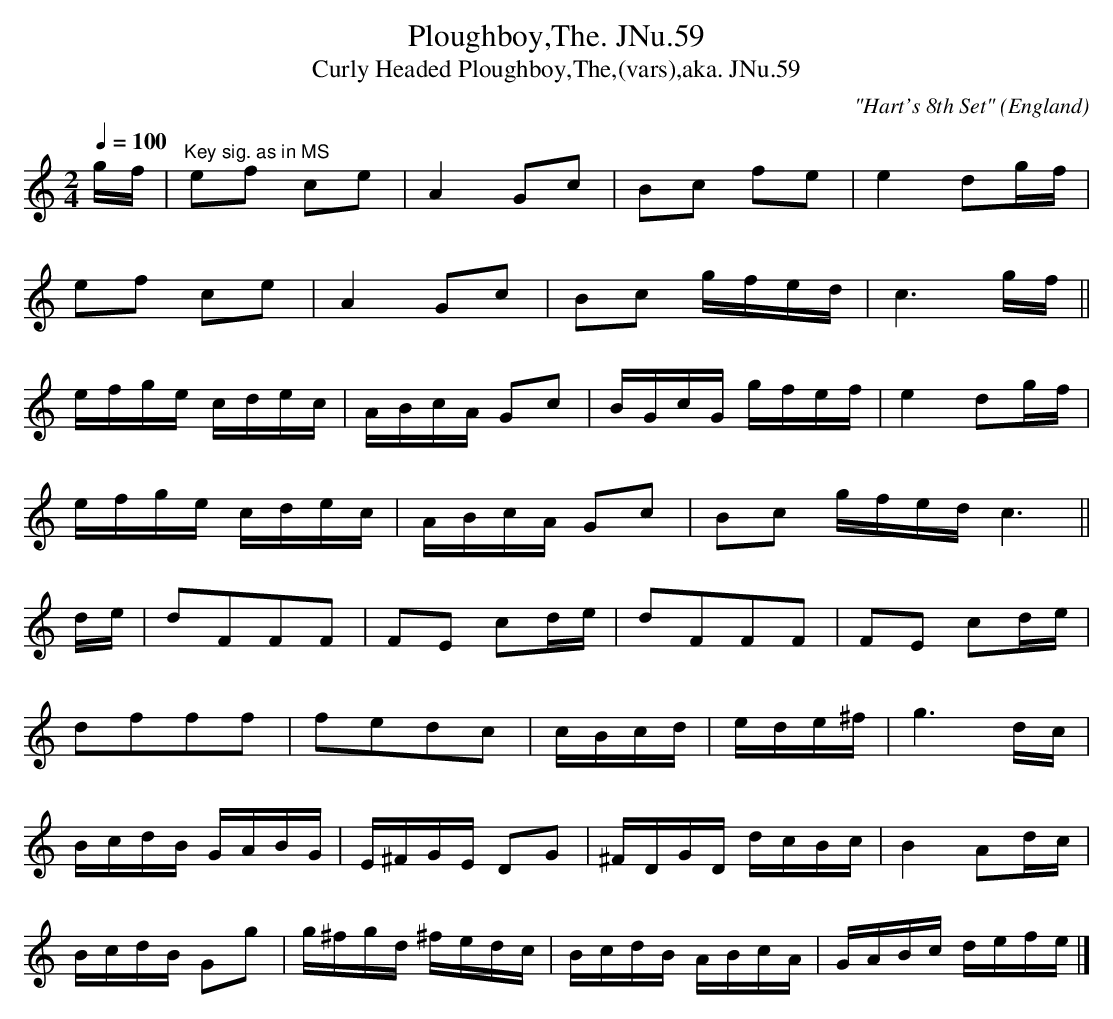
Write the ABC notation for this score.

X:1
T:Ploughboy,The. JNu.59
T:Curly Headed Ploughboy,The,(vars),aka. JNu.59
C:"Hart's 8th Set"
L:1/8
M:2/4
O:England
Q:1/4=100
K:C
g/f/|"Key sig. as in MS"ef ce|A2 Gc|Bc fe|e2 dg/f/|!
ef ce|A2 Gc|Bc g/f/e/d/|c3g/f/||!
e/f/g/e/ c/d/e/c/|A/B/c/A/ Gc|\
B/G/c/G/ g/f/e/f/|e2 dg/f/|!
e/f/g/e/ c/d/e/c/|A/B/c/A/ Gc|Bc g/f/e/d/ c3||!
d/e/|dFFF|FE cd/e/|dFFF|FE cd/e/|!
dfff|fedc|c/B/c/d/|e/d/e/^f/|g3d/c/|!
B/c/d/B/ G/A/B/G/|E/^F/G/E/ DG|\
^F/D/G/D/ d/c/B/c/|B2 Ad/c/|!
B/c/d/B/ Gg|g/^f/g/d/ ^f/e/d/c/|\
B/c/d/B/ A/B/c/A/|G/A/B/c/ d/e/f/e/|]
